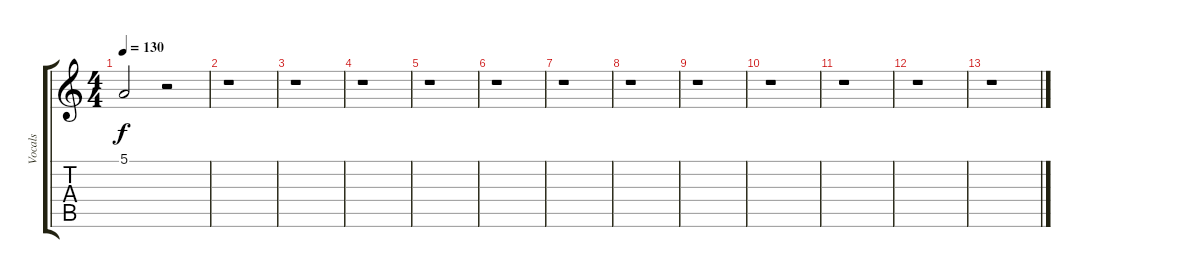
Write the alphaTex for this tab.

\track ("Vocals" "Vocals") {instrument lead6voice}
\staff {score tabs}
\tuning (E4 B3 G3 D3 A2 E2) {hide}
\ts (4 4)
\tempo 130
\clef g2
\ks c
5.1{t}.2{dy f} r.2 |
r.1 |
r.1 |
r.1 |
r.1 |
r.1 |
r.1 |
r.1 |
r.1 |
r.1 |
r.1 |
r.1 |
r.1
